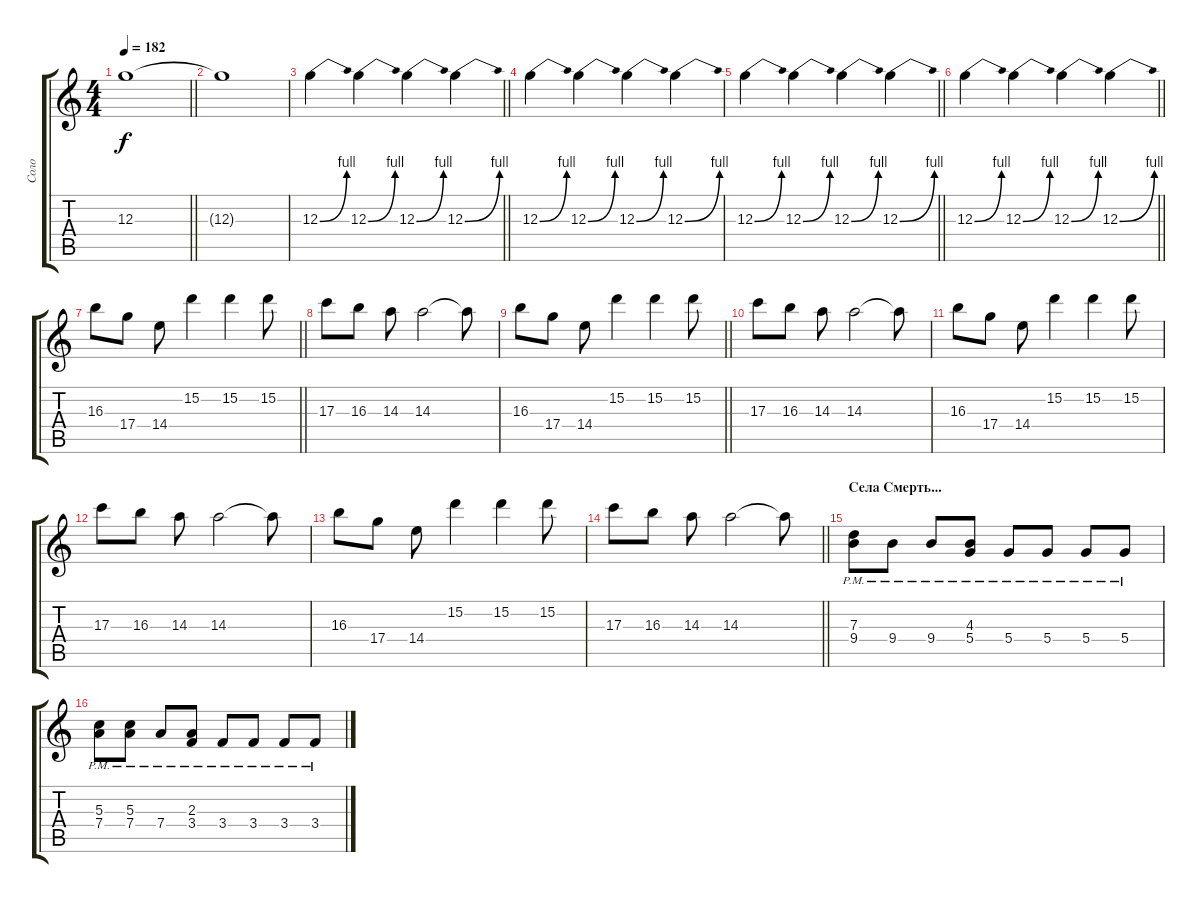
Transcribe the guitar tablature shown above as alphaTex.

\track ("Соло" "Соло") {instrument distortionguitar}
\staff {score tabs}
\tuning (E4 B3 G3 D3 A2 E2) {hide}
\ts (4 4)
\tempo 182
\clef g2
\barLineRight lightlight
\ks c
12.3{t}.1{dy f} |
12.3{t}.1 |
\barLineRight lightlight
12.3{be (bend 0 0 60 4)}.4 12.3{be (bend 0 0 60 4)}.4 12.3{be (bend 0 0 60 4)}.4 12.3{be (bend 0 0 60 4)}.4 |
12.3{be (bend 0 0 60 4)}.4 12.3{be (bend 0 0 60 4)}.4 12.3{be (bend 0 0 60 4)}.4 12.3{be (bend 0 0 60 4)}.4 |
\barLineRight lightlight
12.3{be (bend 0 0 60 4)}.4 12.3{be (bend 0 0 60 4)}.4 12.3{be (bend 0 0 60 4)}.4 12.3{be (bend 0 0 60 4)}.4 |
\barLineRight lightlight
12.3{be (bend 0 0 60 4)}.4 12.3{be (bend 0 0 60 4)}.4 12.3{be (bend 0 0 60 4)}.4 12.3{be (bend 0 0 60 4)}.4 |
\section ("" "")
\barLineRight lightlight
16.3.8 17.4.8 14.4.8 15.2.4 15.2.4 15.2.8 |
17.3.8 16.3.8 14.3.8 14.3.2 14.3{t}.8 |
\barLineRight lightlight
16.3.8 17.4.8 14.4.8 15.2.4 15.2.4 15.2.8 |
17.3.8 16.3.8 14.3.8 14.3.2 14.3{t}.8 |
16.3.8 17.4.8 14.4.8 15.2.4 15.2.4 15.2.8 |
17.3.8 16.3.8 14.3.8 14.3.2 14.3{t}.8 |
16.3.8 17.4.8 14.4.8 15.2.4 15.2.4 15.2.8 |
\barLineRight lightlight
17.3.8 16.3.8 14.3.8 14.3.2 14.3{t}.8 |
\section ("" "Села Смерть...")
(7.3 9.4{pm}).8 9.4{pm}.8 9.4{pm}.8 (4.3 5.4{pm}).8 5.4{pm}.8 5.4{pm}.8 5.4{pm}.8 5.4{pm}.8 |
(5.3 7.4{pm}).8 (5.3 7.4{pm}).8 7.4{pm}.8 (2.3 3.4{pm}).8 3.4{pm}.8 3.4{pm}.8 3.4{pm}.8 3.4{pm}.8
